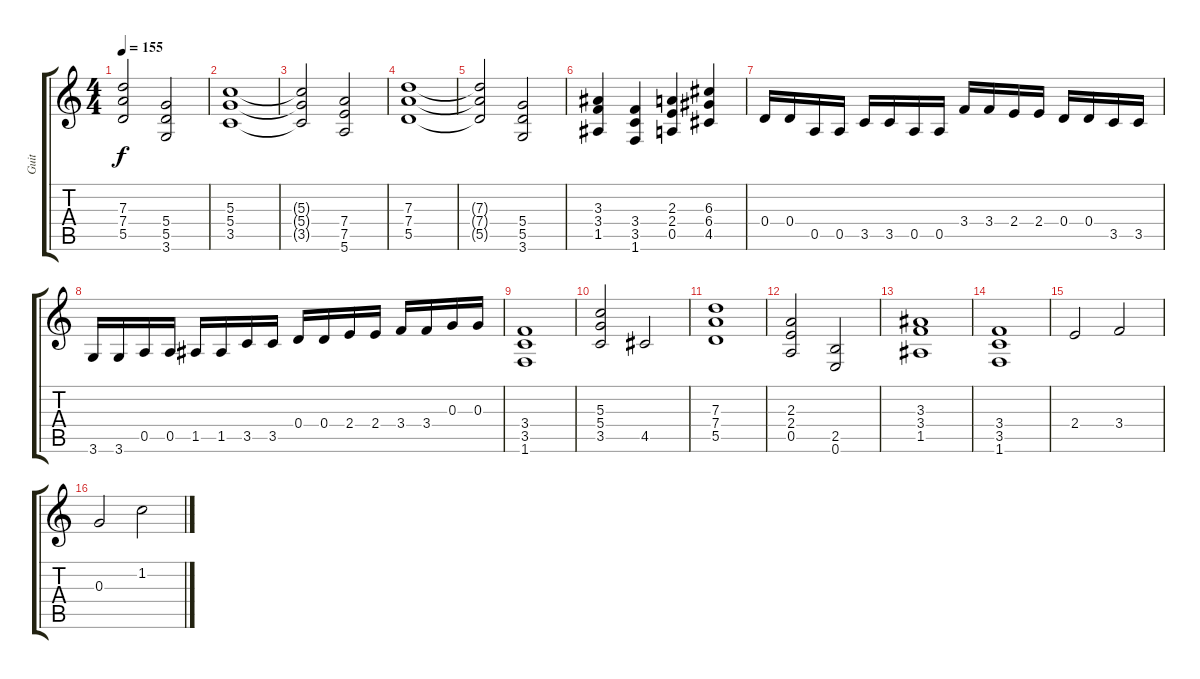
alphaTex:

\track ("Guit" "Guit") {instrument distortionguitar}
\staff {score tabs}
\tuning (E4 B3 G3 D3 A2 E2) {hide}
\ts (4 4)
\tempo 155
\clef g2
\ks c
(7.3{t} 7.4{t} 5.5{t}).2{dy f} (5.4 5.5 3.6).2 |
(5.3 5.4 3.5).1 |
(5.3{t} 5.4{t} 3.5{t}).2 (7.4 7.5 5.6).2 |
(7.3 7.4 5.5).1 |
(7.3{t} 7.4{t} 5.5{t}).2 (5.4 5.5 3.6).2 |
(3.3 3.4 1.5).4 (3.4 3.5 1.6).4 (2.3 2.4 0.5).4 (6.3 6.4 4.5).4 |
0.4.16 0.4.16 0.5.16 0.5.16 3.5.16 3.5.16 0.5.16 0.5.16 3.4.16 3.4.16 2.4.16 2.4.16 0.4.16 0.4.16 3.5.16 3.5.16 |
3.6.16 3.6.16 0.5.16 0.5.16 1.5.16 1.5.16 3.5.16 3.5.16 0.4.16 0.4.16 2.4.16 2.4.16 3.4.16 3.4.16 0.3.16 0.3.16 |
(3.4 3.5 1.6).1 |
(5.3 5.4 3.5).2 4.5.2 |
(7.3 7.4 5.5).1 |
(2.3 2.4 0.5).2 (2.5 0.6).2 |
(3.3 3.4 1.5).1 |
(3.4 3.5 1.6).1 |
2.4.2 3.4.2 |
0.3.2 1.2.2
